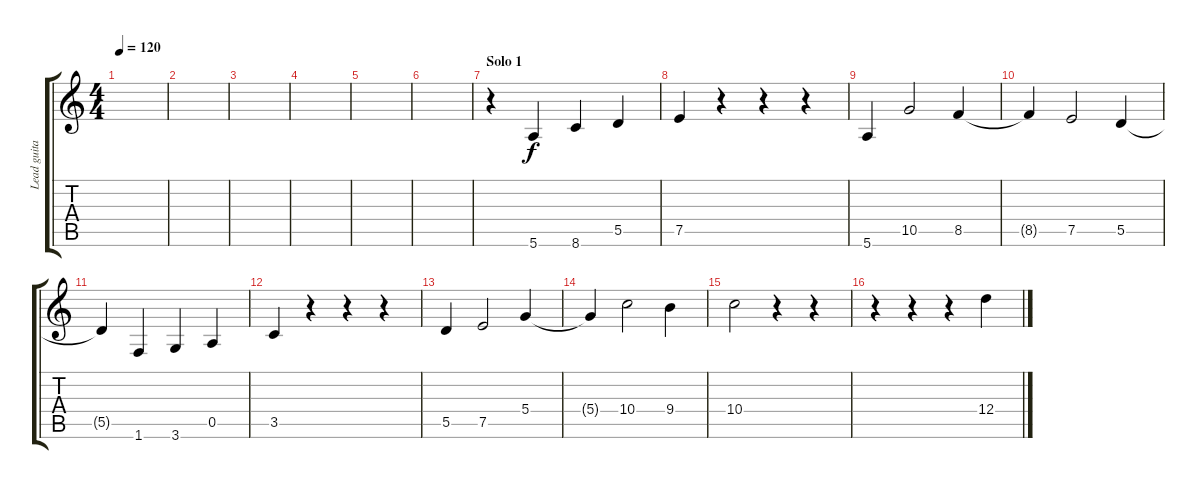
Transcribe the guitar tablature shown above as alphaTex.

\track ("Lead guitar" "Lead guita") {instrument electricguitarclean}
\staff {score tabs}
\tuning (E4 B3 G3 D3 A2 E2) {hide}
\ts (4 4)
\tempo 120
\clef g2
\ks c
|
|
|
|
|
|
\section ("" "Solo 1")
r.4 5.6.4 8.6.4 5.5.4 |
7.5.4 r.4 r.4 r.4 |
5.6.4 10.5.2 8.5.4 |
8.5{t}.4 7.5.2 5.5.4 |
5.5{t}.4 1.6.4 3.6.4 0.5.4 |
3.5.4 r.4 r.4 r.4 |
5.5.4 7.5.2 5.4.4 |
5.4{t}.4 10.4.2 9.4.4 |
10.4.2 r.4 r.4 |
r.4 r.4 r.4 12.4.4
